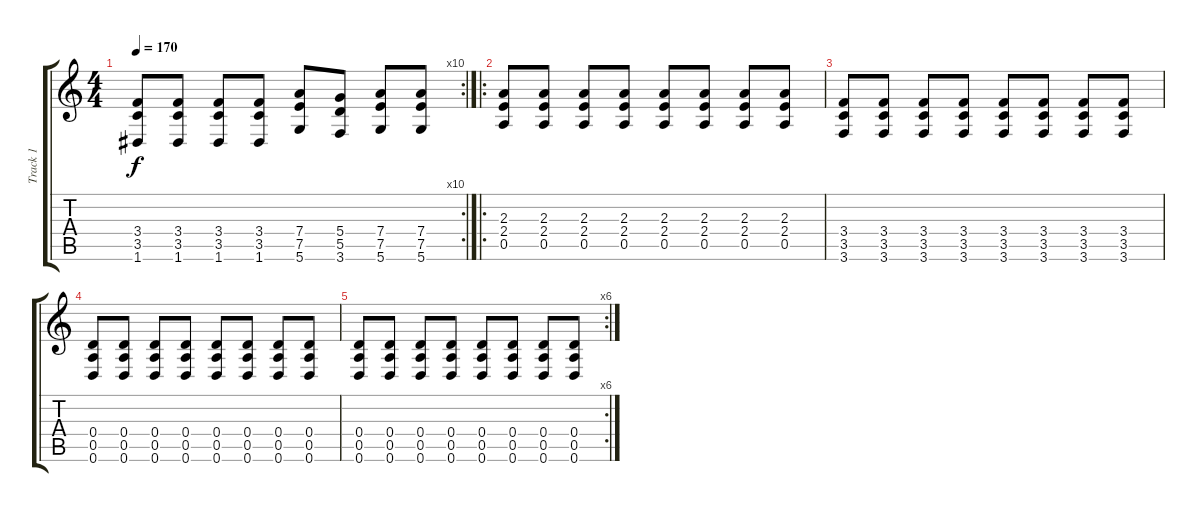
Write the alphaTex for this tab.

\track ("Track 1" "Track 1") {instrument overdrivenguitar}
\staff {score tabs}
\tuning (E4 B3 G3 D3 A2 D2) {hide}
\rc 10
\ts (4 4)
\tempo 170
\clef g2
\ks c
(3.4 3.5 1.6).8{dy f} (3.4 3.5 1.6).8 (3.4 3.5 1.6).8 (3.4 3.5 1.6).8 (7.4 7.5 5.6).8 (5.4 5.5 3.6).8 (7.4 7.5 5.6).8 (7.4 7.5 5.6).8 |
\ro
(2.3 2.4 0.5).8 (2.3 2.4 0.5).8 (2.3 2.4 0.5).8 (2.3 2.4 0.5).8 (2.3 2.4 0.5).8 (2.3 2.4 0.5).8 (2.3 2.4 0.5).8 (2.3 2.4 0.5).8 |
(3.4 3.5 3.6).8 (3.4 3.5 3.6).8 (3.4 3.5 3.6).8 (3.4 3.5 3.6).8 (3.4 3.5 3.6).8 (3.4 3.5 3.6).8 (3.4 3.5 3.6).8 (3.4 3.5 3.6).8 |
(0.4 0.5 0.6).8 (0.4 0.5 0.6).8 (0.4 0.5 0.6).8 (0.4 0.5 0.6).8 (0.4 0.5 0.6).8 (0.4 0.5 0.6).8 (0.4 0.5 0.6).8 (0.4 0.5 0.6).8 |
\rc 6
(0.4 0.5 0.6).8 (0.4 0.5 0.6).8 (0.4 0.5 0.6).8 (0.4 0.5 0.6).8 (0.4 0.5 0.6).8 (0.4 0.5 0.6).8 (0.4 0.5 0.6).8 (0.4 0.5 0.6).8
